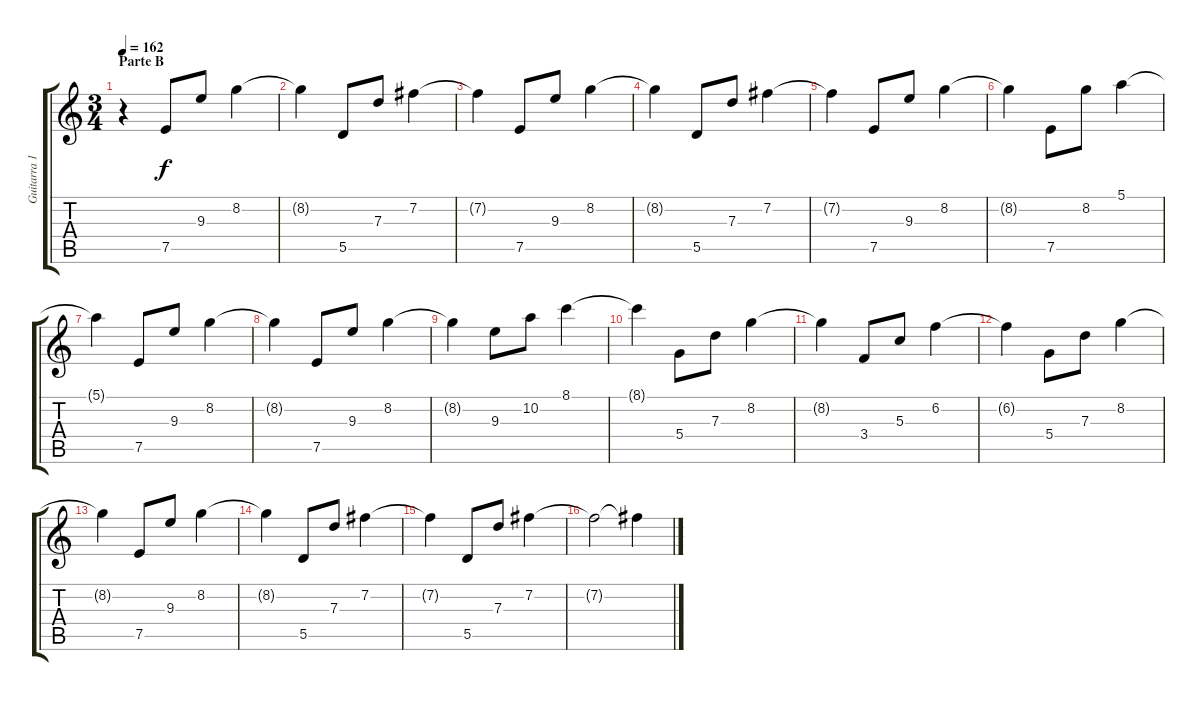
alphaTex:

\track ("Guitarra 1" "Guitarra 1") {instrument acousticguitarsteel}
\staff {score tabs}
\tuning (E4 B3 G3 D3 A2 E2) {hide}
\ts (3 4)
\section ("" "Parte B")
\tempo 162
\clef g2
\ks c
r.4{dy f} 7.5.8 9.3.8 8.2.4 |
8.2{t}.4 5.5.8 7.3.8 7.2.4 |
7.2{t}.4 7.5.8 9.3.8 8.2.4 |
8.2{t}.4 5.5.8 7.3.8 7.2.4 |
7.2{t}.4 7.5.8 9.3.8 8.2.4 |
8.2{t}.4 7.5.8 8.2.8 5.1.4 |
5.1{t}.4 7.5.8 9.3.8 8.2.4 |
8.2{t}.4 7.5.8 9.3.8 8.2.4 |
8.2{t}.4 9.3.8 10.2.8 8.1.4 |
8.1{t}.4 5.4.8 7.3.8 8.2.4 |
8.2{t}.4 3.4.8 5.3.8 6.2.4 |
6.2{t}.4 5.4.8 7.3.8 8.2.4 |
8.2{t}.4 7.5.8 9.3.8 8.2.4 |
8.2{t}.4 5.5.8 7.3.8 7.2.4 |
7.2{t}.4 5.5.8 7.3.8 7.2.4 |
7.2{t}.2 7.2{t}.4
